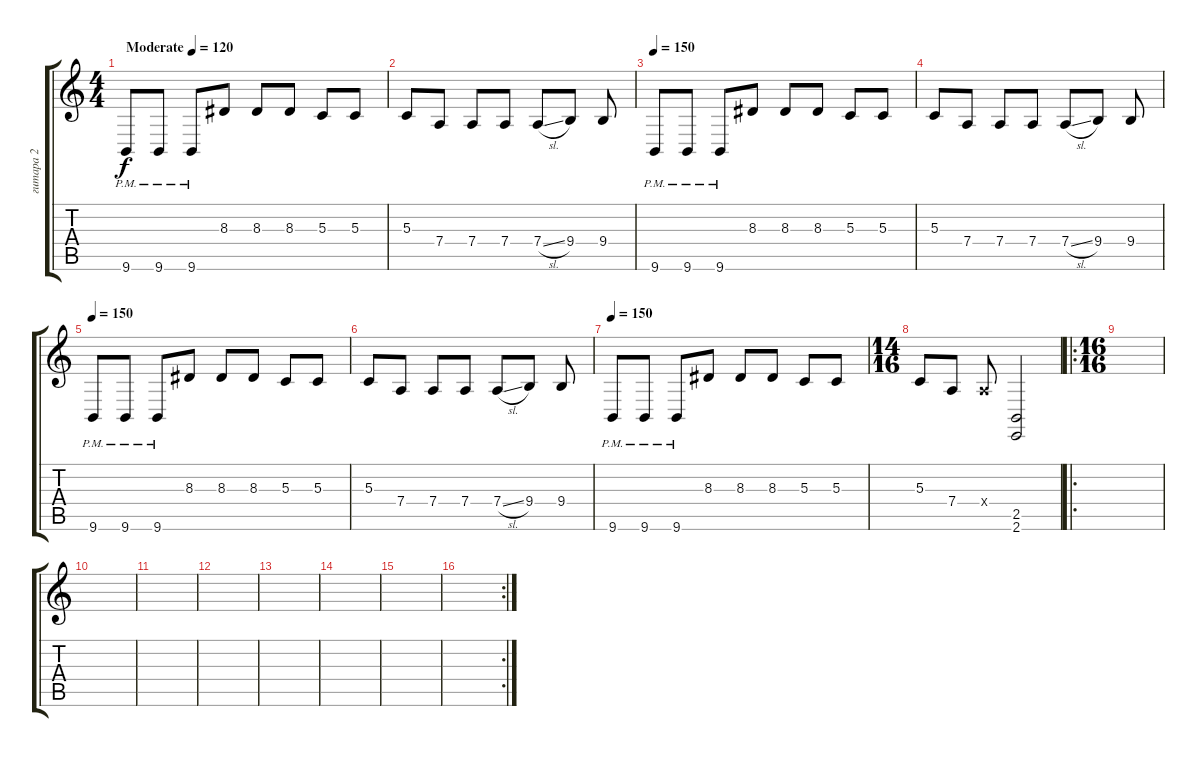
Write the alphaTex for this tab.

\track ("гитара 2" "гитара 2") {instrument pad3polysynth}
\staff {score tabs}
\tuning (E4 B3 G3 D3 A2 D2) {hide}
\ts (4 4)
\tempo (120 "Moderate")
\tempo 150
\tempo (120 "Moderate")
\clef g2
\ks c
9.6{pm}.8{dy f volume 13 instrument distortionguitar} 9.6{pm}.8 9.6{pm}.8 8.3.8 8.3.8 8.3.8 5.3.8 5.3.8 |
5.3.8 7.4.8 7.4.8 7.4.8 7.4{sl}.8 9.4.8 9.4.8 |
\tempo 150
9.6{pm}.8 9.6{pm}.8 9.6{pm}.8 8.3.8 8.3.8 8.3.8 5.3.8 5.3.8 |
5.3.8 7.4.8 7.4.8 7.4.8 7.4{sl}.8 9.4.8 9.4.8 |
\tempo 150
9.6{pm}.8 9.6{pm}.8 9.6{pm}.8 8.3.8 8.3.8 8.3.8 5.3.8 5.3.8 |
5.3.8 7.4.8 7.4.8 7.4.8 7.4{sl}.8 9.4.8 9.4.8 |
\tempo 150
9.6{pm}.8 9.6{pm}.8 9.6{pm}.8 8.3.8 8.3.8 8.3.8 5.3.8 5.3.8 |
\ts (14 16)
5.3.8 7.4.8 7.4{x}.8 (2.5 2.6).2 |
\ro
\ts (16 16)
|
|
|
|
|
|
|
\rc 2
